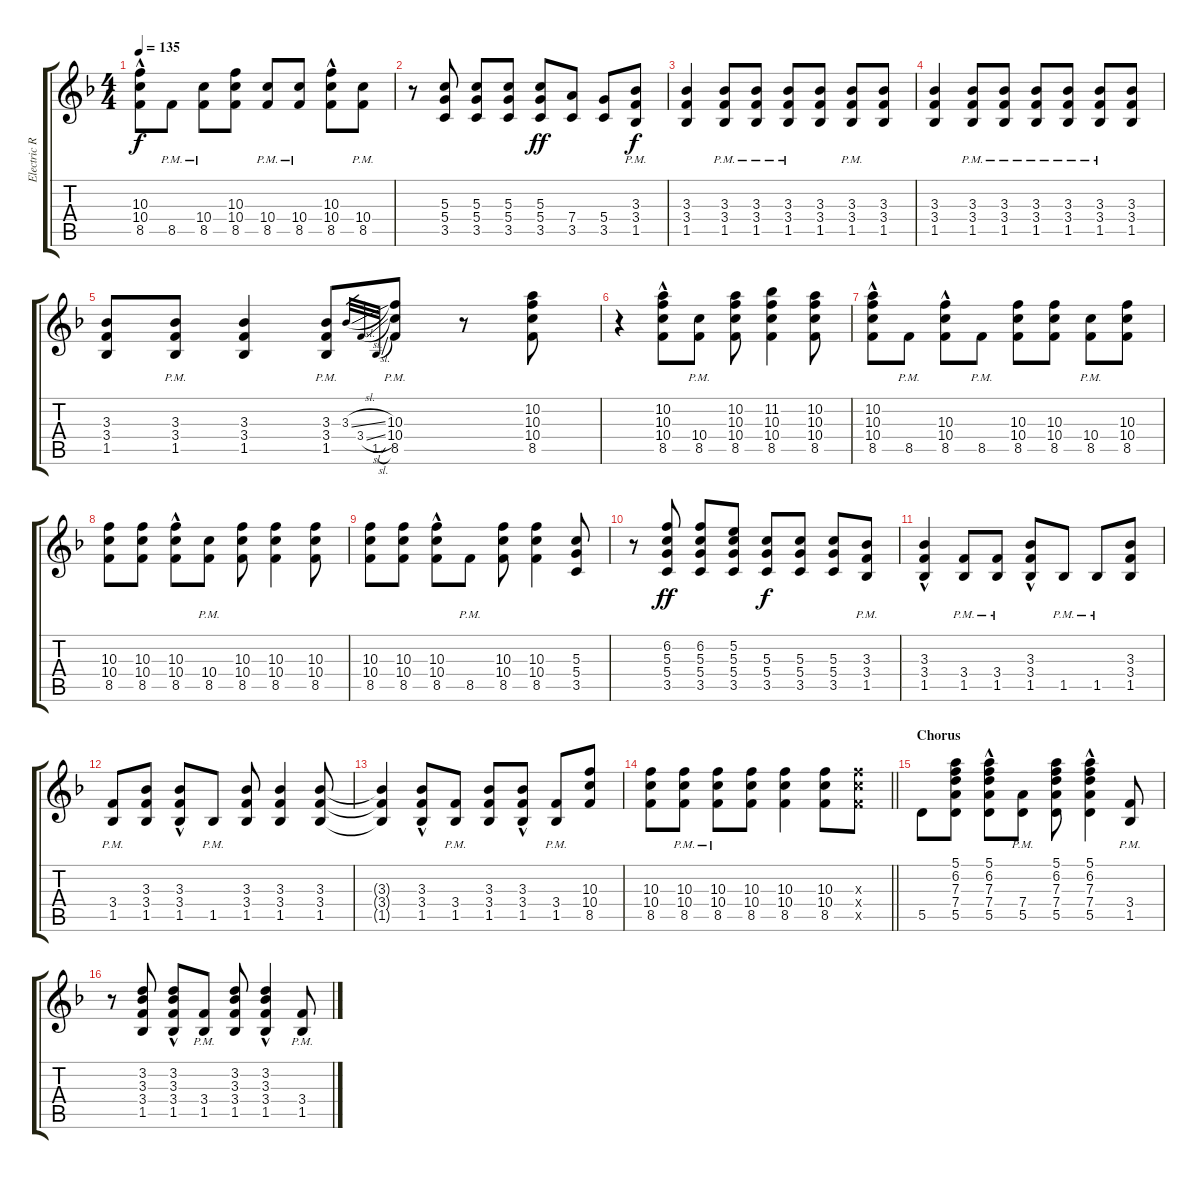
\track ("Electric Rythm" "Electric R") {instrument distortionguitar}
\staff {score tabs}
\tuning (E4 B3 G3 D3 A2 E2) {hide}
\ts (4 4)
\tempo 135
\clef g2
\ks f
(10.3{hac} 10.4 8.5).8{dy f} 8.5{pm}.8 (10.4{pm} 8.5{pm}).8 (10.3 10.4 8.5).8 (10.4{pm} 8.5{pm}).8 (10.4{pm} 8.5{pm}).8 (10.3{hac} 10.4 8.5).8 (10.4{pm} 8.5{pm}).8 |
r.8 (5.3 5.4 3.5).8 (5.3 5.4 3.5).8 (5.3 5.4 3.5).8 (5.3 5.4 3.5).8{dy ff} (7.4 3.5).8 (5.4 3.5).8 (3.3{pm} 3.4{pm} 1.5{pm}).8{dy f} |
(3.3 3.4 1.5).4 (3.3{pm} 3.4{pm} 1.5{pm}).8 (3.3{pm} 3.4{pm} 1.5{pm}).8 (3.3{pm} 3.4{pm} 1.5{pm}).8 (3.3 3.4 1.5).8 (3.3{pm} 3.4{pm} 1.5{pm}).8 (3.3 3.4 1.5).8 |
(3.3 3.4 1.5).4 (3.3{pm} 3.4{pm} 1.5{pm}).8 (3.3{pm} 3.4{pm} 1.5{pm}).8 (3.3{pm} 3.4{pm} 1.5{pm}).8 (3.3{pm} 3.4{pm} 1.5{pm}).8 (3.3{pm} 3.4{pm} 1.5{pm}).8 (3.3 3.4 1.5).8 |
(3.3 3.4 1.5).8 (3.3{pm} 3.4{pm} 1.5{pm}).8 (3.3 3.4 1.5).4 (3.3{pm} 3.4{pm} 1.5{pm}).8 3.3{sl}.32{gr} 3.4{sl}.32{gr} 1.5{sl}.32{gr} (10.3{pm} 10.4{pm} 8.5{pm}).8 r.8 (10.2 10.3 10.4 8.5).8 |
r.4 (10.2{hac} 10.3{hac} 10.4 8.5).8 (10.4{pm} 8.5{pm}).8 (10.2 10.3 10.4 8.5).8 (11.2 10.3 10.4 8.5).4 (10.2 10.3 10.4 8.5).8 |
(10.2{hac} 10.3{hac} 10.4 8.5).8 8.5{pm}.8 (10.3{hac} 10.4 8.5).8 8.5{pm}.8 (10.3 10.4 8.5).8 (10.3 10.4 8.5).8 (10.4{pm} 8.5{pm}).8 (10.3 10.4 8.5).8 |
(10.3 10.4 8.5).8 (10.3 10.4 8.5).8 (10.3{hac} 10.4 8.5).8 (10.4{pm} 8.5{pm}).8 (10.3 10.4 8.5).8 (10.3 10.4 8.5).4 (10.3 10.4 8.5).8 |
(10.3 10.4 8.5).8 (10.3 10.4 8.5).8 (10.3{hac} 10.4{hac} 8.5).8 8.5{pm}.8 (10.3 10.4 8.5).8 (10.3 10.4 8.5).4 (5.3 5.4 3.5).8 |
r.8 (6.2 5.3 5.4 3.5).8{dy ff} (6.2 5.3 5.4 3.5).8 (5.2 5.3 5.4 3.5).8 (5.3 5.4 3.5).8{dy f} (5.3 5.4 3.5).8 (5.3 5.4 3.5).8 (3.3{pm} 3.4{pm} 1.5{pm}).8 |
(3.3{hac} 3.4 1.5).4 (3.4{pm} 1.5{pm}).8 (3.4{pm} 1.5{pm}).8 (3.3{hac} 3.4 1.5).8 1.5{pm}.8 1.5{pm}.8 (3.3 3.4 1.5).8 |
(3.4{pm} 1.5{pm}).8 (3.3 3.4 1.5).8 (3.3{hac} 3.4 1.5).8 1.5{pm}.8 (3.3 3.4 1.5).8 (3.3 3.4 1.5).4 (3.3 3.4 1.5).8 |
(3.3{t} 3.4{t} 1.5{t}).4 (3.3{hac} 3.4 1.5).8 (3.4{pm} 1.5{pm}).8 (3.3 3.4 1.5).8 (3.3{hac} 3.4 1.5).8 (3.4{pm} 1.5{pm}).8 (10.3 10.4 8.5).8 |
\barLineRight lightlight
(10.3 10.4 8.5).8 (10.3{pm} 10.4{pm} 8.5{pm}).8 (10.3{pm} 10.4{pm} 8.5{pm}).8 (10.3 10.4 8.5).8 (10.3 10.4 8.5).4 (10.3 10.4 8.5).8 (10.3{x} 10.4{x} 8.5{x}).8 |
\section ("" "Chorus")
5.5.8 (5.1 6.2 7.3 7.4 5.5).8 (5.1{hac} 6.2{hac} 7.3{hac} 7.4 5.5).8 (7.4{pm} 5.5{pm}).8 (5.1 6.2 7.3 7.4 5.5).8 (5.1{hac} 6.2{hac} 7.3{hac} 7.4 5.5).4 (3.4{pm} 1.5{pm}).8 |
r.8 (3.2 3.3 3.4 1.5).8 (3.2{hac} 3.3{hac} 3.4 1.5).8 (3.4{pm} 1.5{pm}).8 (3.2 3.3 3.4 1.5).8 (3.2{hac} 3.3{hac} 3.4 1.5).4 (3.4{pm} 1.5{pm}).8
